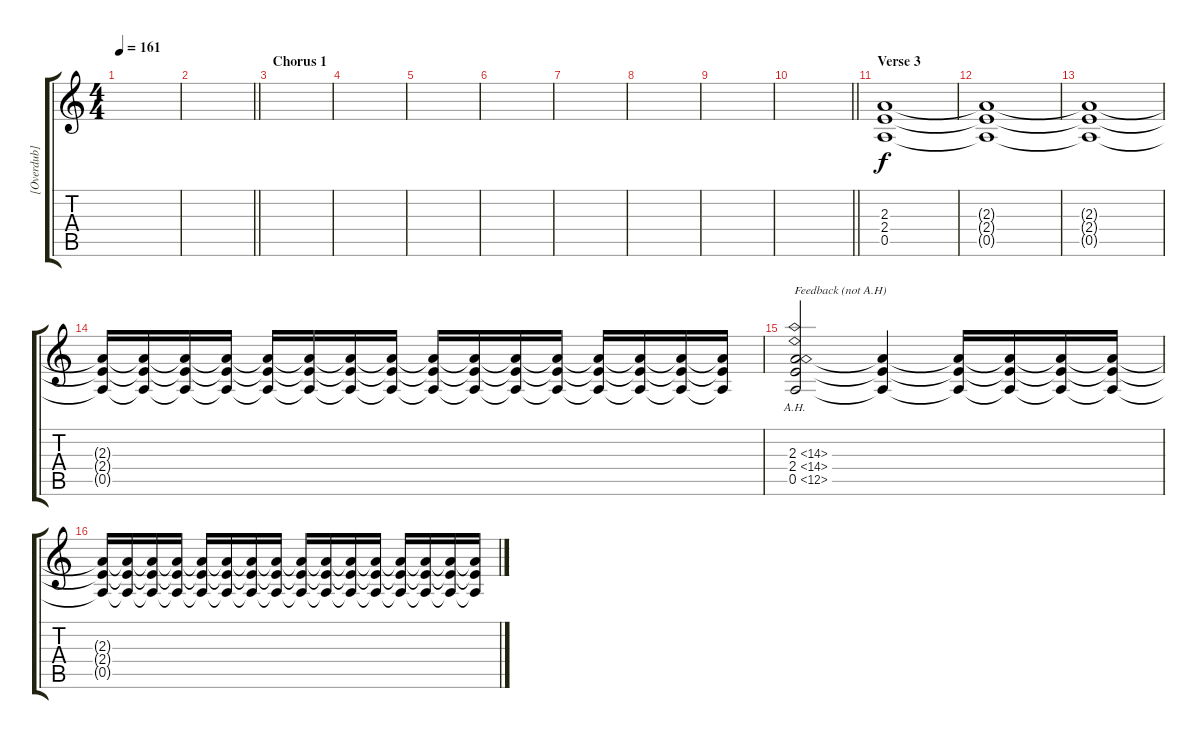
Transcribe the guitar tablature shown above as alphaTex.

\track ("[Overdub]" "[Overdub]") {instrument distortionguitar}
\staff {score tabs}
\tuning (E4 B3 G3 D3 A2 E2) {hide}
\ts (4 4)
\tempo 161
\clef g2
\ks c
|
\barLineRight lightlight
|
\section ("" "Chorus 1")
|
|
|
|
|
|
|
\barLineRight lightlight
|
\section ("" "Verse 3")
(2.3 2.4 0.5).1{volume 14 balance 1 instrument distortionguitar} |
(2.3{t} 2.4{t} 0.5{t}).1 |
(2.3{t} 2.4{t} 0.5{t}).1 |
(2.3{t} 2.4{t} 0.5{t}).16{volume 13} (2.3{t} 2.4{t} 0.5{t}).16 (2.3{t} 2.4{t} 0.5{t}).16{volume 12} (2.3{t} 2.4{t} 0.5{t}).16 (2.3{t} 2.4{t} 0.5{t}).16{volume 11 instrument guitarharmonics} (2.3{t} 2.4{t} 0.5{t}).16 (2.3{t} 2.4{t} 0.5{t}).16{volume 10} (2.3{t} 2.4{t} 0.5{t}).16{volume 9} (2.3{t} 2.4{t} 0.5{t}).16{volume 8} (2.3{t} 2.4{t} 0.5{t}).16{volume 7} (2.3{t} 2.4{t} 0.5{t}).16{volume 6} (2.3{t} 2.4{t} 0.5{t}).16{volume 5} (2.3{t} 2.4{t} 0.5{t}).16{volume 4} (2.3{t} 2.4{t} 0.5{t}).16{volume 3} (2.3{t} 2.4{t} 0.5{t}).16{volume 2} (2.3{t} 2.4{t} 0.5{t}).16{volume 1} |
(2.3{ah 12} 2.4{ah 12} 0.5{ah 12}).2{txt "Feedback (not A.H)" volume 0 instrument distortionguitar} (2.3{t} 2.4{t} 0.5{t}).4 (2.3{t} 2.4{t} 0.5{t}).16{volume 1} (2.3{t} 2.4{t} 0.5{t}).16 (2.3{t} 2.4{t} 0.5{t}).16 (2.3{t} 2.4{t} 0.5{t}).16 |
(2.3{t} 2.4{t} 0.5{t}).16{volume 2} (2.3{t} 2.4{t} 0.5{t}).16 (2.3{t} 2.4{t} 0.5{t}).16 (2.3{t} 2.4{t} 0.5{t}).16 (2.3{t} 2.4{t} 0.5{t}).16{volume 3} (2.3{t} 2.4{t} 0.5{t}).16 (2.3{t} 2.4{t} 0.5{t}).16 (2.3{t} 2.4{t} 0.5{t}).16 (2.3{t} 2.4{t} 0.5{t}).16{volume 4 instrument guitarharmonics} (2.3{t} 2.4{t} 0.5{t}).16 (2.3{t} 2.4{t} 0.5{t}).16 (2.3{t} 2.4{t} 0.5{t}).16 (2.3{t} 2.4{t} 0.5{t}).16{volume 5} (2.3{t} 2.4{t} 0.5{t}).16 (2.3{t} 2.4{t} 0.5{t}).16 (2.3{t} 2.4{t} 0.5{t}).16
